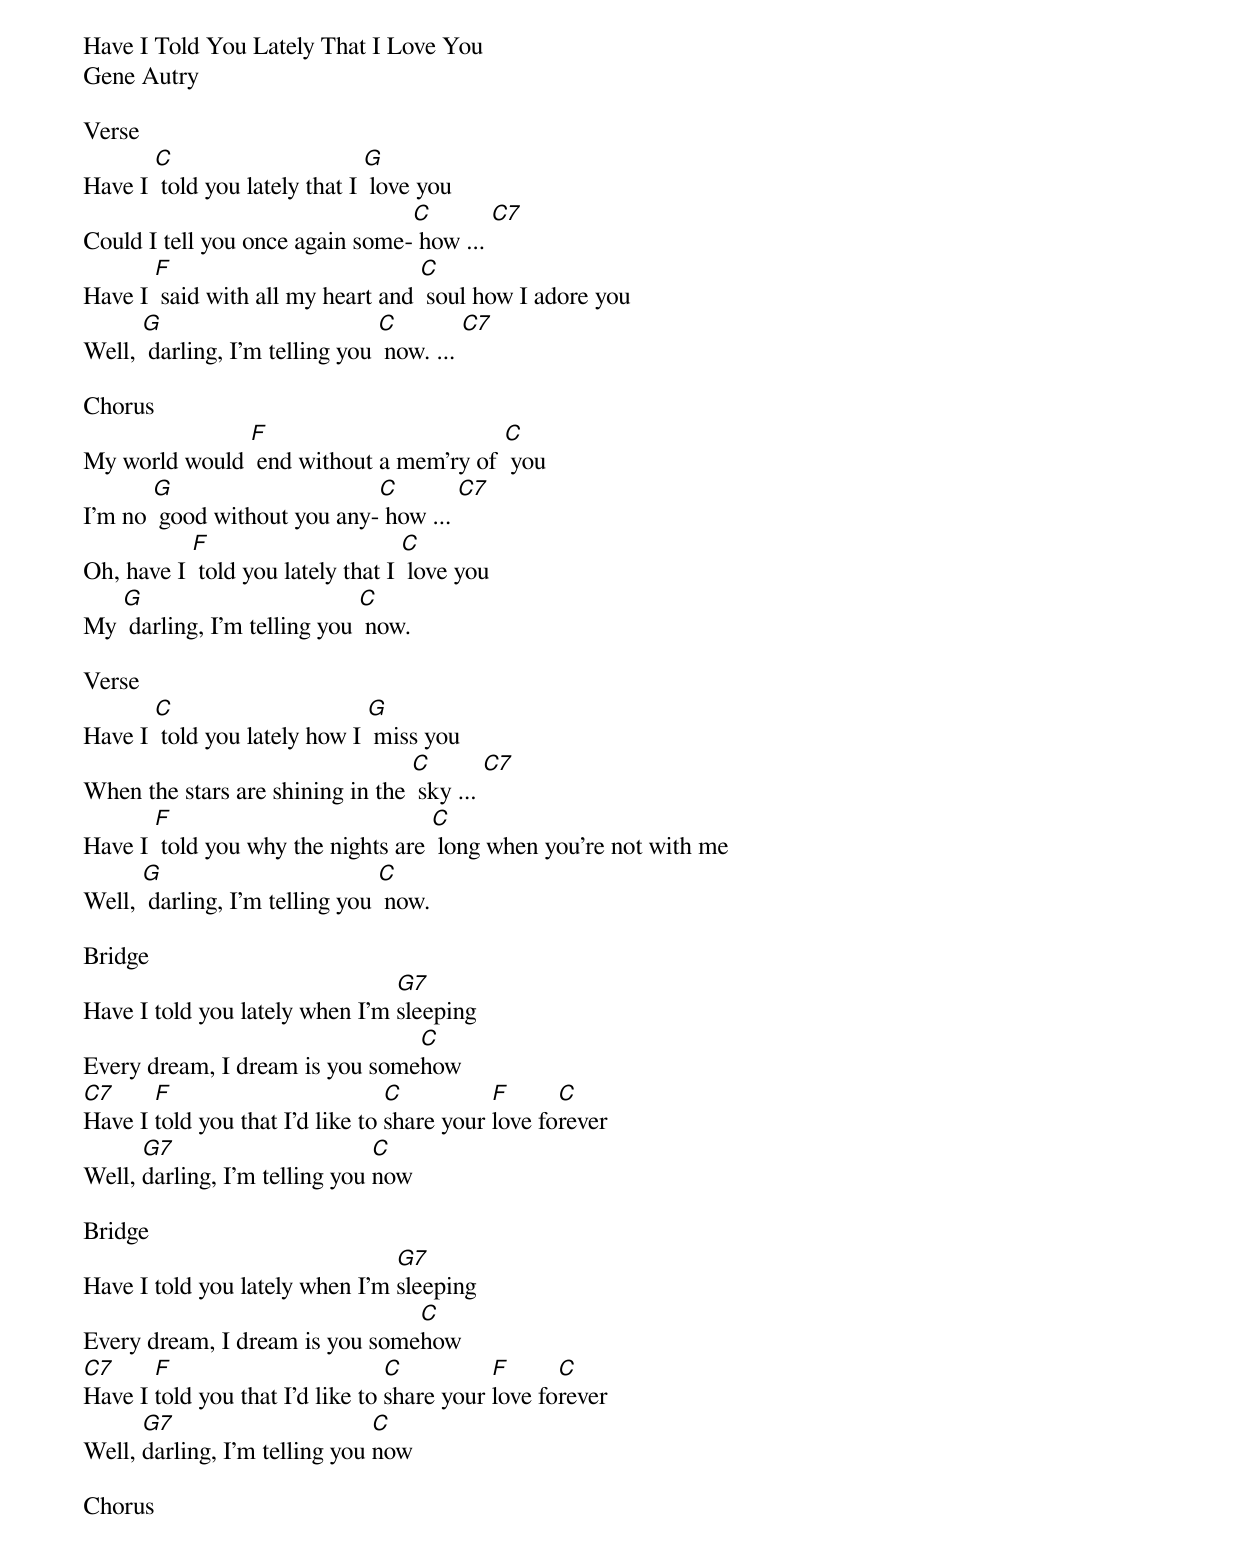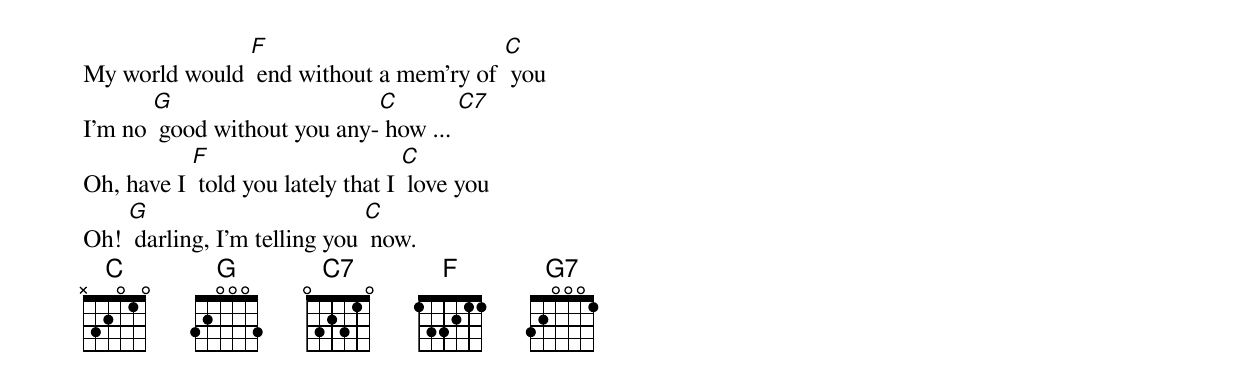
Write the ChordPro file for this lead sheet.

Have I Told You Lately That I Love You
Gene Autry

Verse
Have I [C] told you lately that I [G] love you
Could I tell you once again some-[C] how ... [C7]
Have I [F] said with all my heart and [C] soul how I adore you
Well, [G] darling, I'm telling you [C] now. ... [C7]

Chorus
My world would [F] end without a mem'ry of [C] you
I'm no [G] good without you any-[C] how ... [C7]
Oh, have I [F] told you lately that I [C] love you
My [G] darling, I'm telling you [C] now.

Verse
Have I [C] told you lately how I [G] miss you
When the stars are shining in the [C] sky ... [C7]
Have I [F] told you why the nights are [C] long when you're not with me
Well, [G] darling, I'm telling you [C] now.

Bridge
Have I told you lately when I'm [G7]sleeping
Every dream, I dream is you some[C]how
[C7]Have I [F]told you that I'd like to [C]share your [F]love fo[C]rever
Well, [G7]darling, I'm telling you [C]now

Bridge
Have I told you lately when I'm [G7]sleeping
Every dream, I dream is you some[C]how
[C7]Have I [F]told you that I'd like to [C]share your [F]love fo[C]rever
Well, [G7]darling, I'm telling you [C]now

Chorus
My world would [F] end without a mem'ry of [C] you
I'm no [G] good without you any-[C] how ... [C7]
Oh, have I [F] told you lately that I [C] love you
Oh! [G] darling, I'm telling you [C] now.
